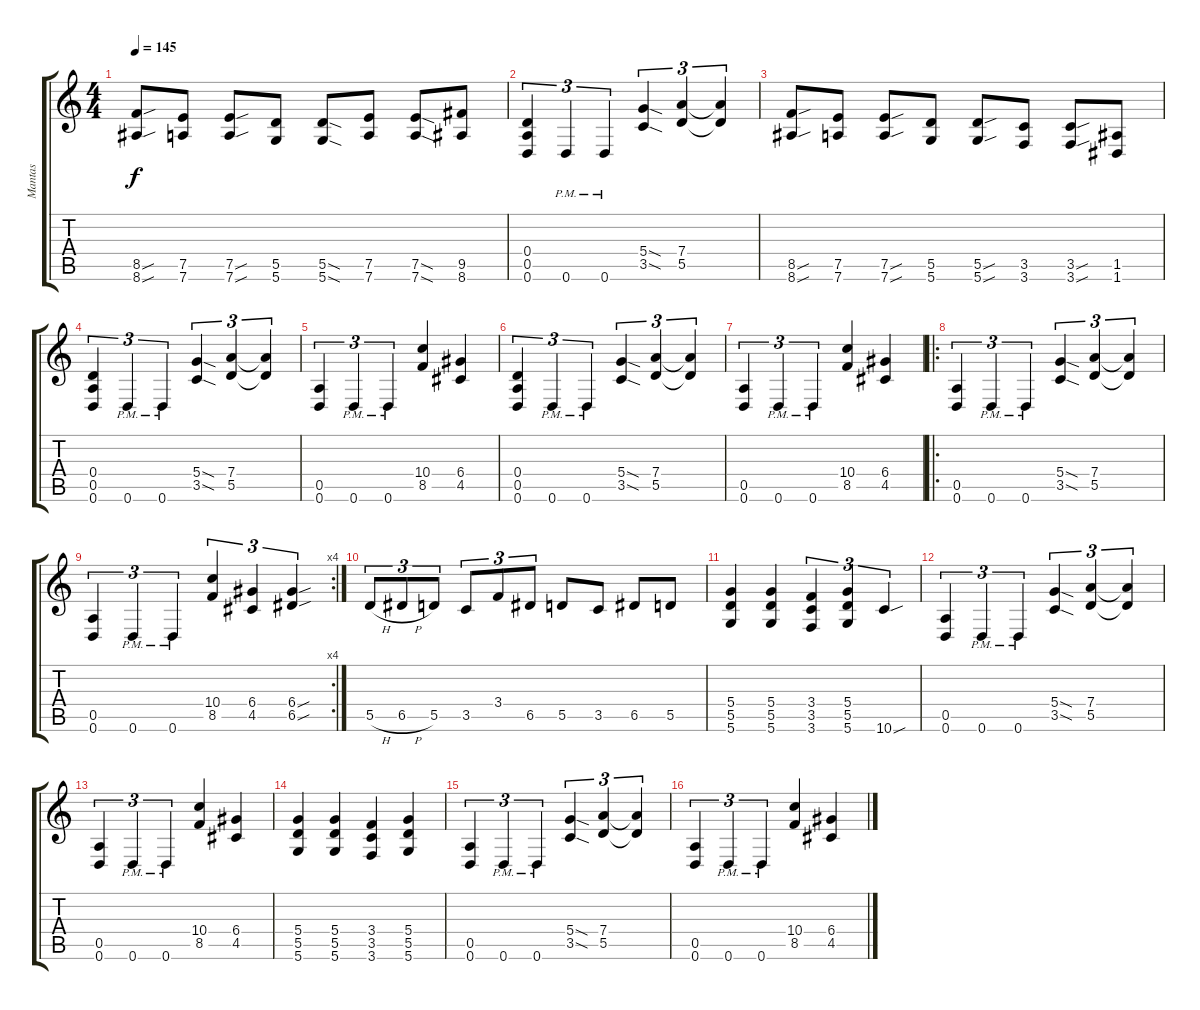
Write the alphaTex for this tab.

\track ("Mantas" "Mantas") {instrument distortionguitar}
\staff {score tabs}
\tuning (E4 B3 G3 D3 A2 D2) {hide}
\ts (4 4)
\tempo 145
\clef g2
\ks c
(8.5{sou} 8.6{sou}).8{dy f instrument distortionguitar} (7.5 7.6).8 (7.5{sou} 7.6{sou}).8 (5.5 5.6).8 (5.5{sod} 5.6{sod}).8 (7.5 7.6).8 (7.5{sod} 7.6{sod}).8 (9.5 8.6).8 |
(0.4 0.5 0.6).4{tu (3 2)} 0.6{pm}.4{tu (3 2)} 0.6{pm}.4{tu (3 2)} (5.4{sod} 3.5{sod}).4{tu (3 2)} (7.4 5.5).4{tu (3 2)} (7.4{t} 5.5{t}).4{tu (3 2)} |
(8.5{sou} 8.6{sou}).8 (7.5 7.6).8 (7.5{sou} 7.6{sou}).8 (5.5 5.6).8 (5.5{sou} 5.6{sou}).8 (3.5 3.6).8 (3.5{sou} 3.6{sou}).8 (1.5 1.6).8 |
(0.4 0.5 0.6).4{tu (3 2)} 0.6{pm}.4{tu (3 2)} 0.6{pm}.4{tu (3 2)} (5.4{sod} 3.5{sod}).4{tu (3 2)} (7.4 5.5).4{tu (3 2)} (7.4{t} 5.5{t}).4{tu (3 2)} |
(0.5 0.6).4{tu (3 2)} 0.6{pm}.4{tu (3 2)} 0.6{pm}.4{tu (3 2)} (10.4 8.5).4 (6.4 4.5).4 |
(0.4 0.5 0.6).4{tu (3 2)} 0.6{pm}.4{tu (3 2)} 0.6{pm}.4{tu (3 2)} (5.4{sod} 3.5{sod}).4{tu (3 2)} (7.4 5.5).4{tu (3 2)} (7.4{t} 5.5{t}).4{tu (3 2)} |
(0.5 0.6).4{tu (3 2)} 0.6{pm}.4{tu (3 2)} 0.6{pm}.4{tu (3 2)} (10.4 8.5).4 (6.4 4.5).4 |
\ro
(0.5 0.6).4{tu (3 2)} 0.6{pm}.4{tu (3 2)} 0.6{pm}.4{tu (3 2)} (5.4{sod} 3.5{sod}).4{tu (3 2)} (7.4 5.5).4{tu (3 2)} (7.4{t} 5.5{t}).4{tu (3 2)} |
\rc 4
(0.5 0.6).4{tu (3 2)} 0.6{pm}.4{tu (3 2)} 0.6{pm}.4{tu (3 2)} (10.4 8.5).4{tu (3 2)} (6.4 4.5).4{tu (3 2)} (6.4{sou} 6.5{sou}).4{tu (3 2)} |
5.5{h}.8{tu (3 2)} 6.5{h}.8{tu (3 2)} 5.5.8{tu (3 2)} 3.5.8{tu (3 2)} 3.4.8{tu (3 2)} 6.5.8{tu (3 2)} 5.5.8 3.5.8 6.5.8 5.5.8 |
(5.4 5.5 5.6).4 (5.4 5.5 5.6).4 (3.4 3.5 3.6).4{tu (3 2)} (5.4 5.5 5.6).4{tu (3 2)} 10.6{sou}.4{tu (3 2)} |
(0.5 0.6).4{tu (3 2)} 0.6{pm}.4{tu (3 2)} 0.6{pm}.4{tu (3 2)} (5.4{sod} 3.5{sod}).4{tu (3 2)} (7.4 5.5).4{tu (3 2)} (7.4{t} 5.5{t}).4{tu (3 2)} |
(0.5 0.6).4{tu (3 2)} 0.6{pm}.4{tu (3 2)} 0.6{pm}.4{tu (3 2)} (10.4 8.5).4 (6.4 4.5).4 |
(5.4 5.5 5.6).4 (5.4 5.5 5.6).4 (3.4 3.5 3.6).4 (5.4 5.5 5.6).4 |
(0.5 0.6).4{tu (3 2)} 0.6{pm}.4{tu (3 2)} 0.6{pm}.4{tu (3 2)} (5.4{sod} 3.5{sod}).4{tu (3 2)} (7.4 5.5).4{tu (3 2)} (7.4{t} 5.5{t}).4{tu (3 2)} |
(0.5 0.6).4{tu (3 2)} 0.6{pm}.4{tu (3 2)} 0.6{pm}.4{tu (3 2)} (10.4 8.5).4 (6.4 4.5).4
